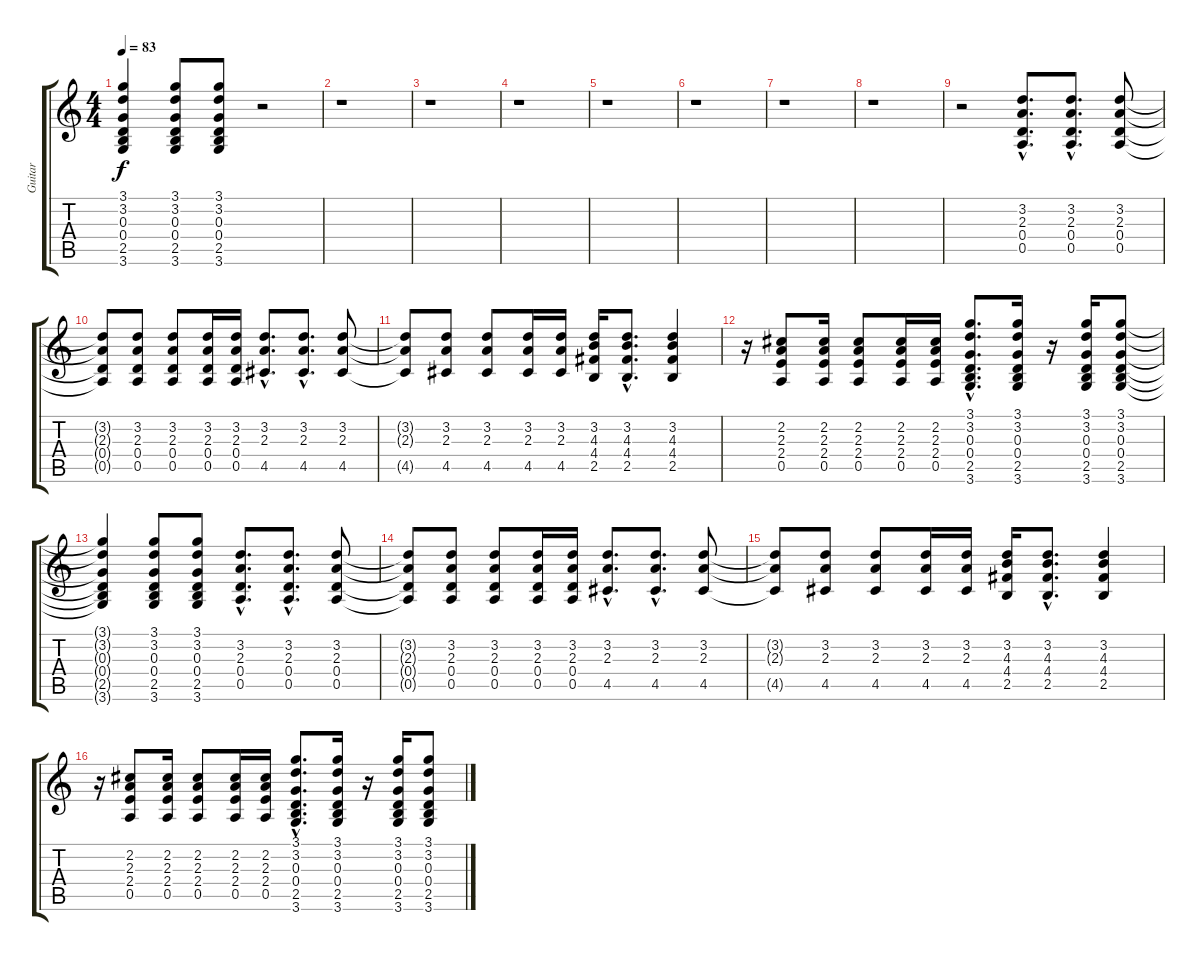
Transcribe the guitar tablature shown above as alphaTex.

\track ("Guitar" "Guitar") {instrument acousticguitarsteel}
\staff {score tabs}
\tuning (E4 B3 G3 D3 A2 E2) {hide}
\ts (4 4)
\tempo 83
\clef g2
\ks c
(3.1{t} 3.2{t} 0.3{t} 0.4{t} 2.5{t} 3.6{t}).4{dy f} (3.1 3.2 0.3 0.4 2.5 3.6).8 (3.1 3.2 0.3 0.4 2.5 3.6).8 r.2 |
r.1 |
r.1 |
r.1 |
r.1 |
r.1 |
r.1 |
r.1 |
r.2 (3.2{hac} 2.3{hac} 0.4{hac} 0.5{hac}).8{d} (3.2{hac} 2.3{hac} 0.4{hac} 0.5{hac}).8{d} (3.2 2.3 0.4 0.5).8 |
(3.2{t} 2.3{t} 0.4{t} 0.5{t}).8 (3.2 2.3 0.4 0.5).8 (3.2 2.3 0.4 0.5).8 (3.2 2.3 0.4 0.5).16 (3.2 2.3 0.4 0.5).16 (3.2{hac} 2.3{hac} 4.5{hac}).8{d} (3.2{hac} 2.3{hac} 4.5{hac}).8{d} (3.2 2.3 4.5).8 |
(3.2{t} 2.3{t} 4.5{t}).8 (3.2 2.3 4.5).8 (3.2 2.3 4.5).8 (3.2 2.3 4.5).16 (3.2 2.3 4.5).16 (3.2 4.3 4.4 2.5).16 (3.2{hac} 4.3{hac} 4.4{hac} 2.5{hac}).8{d} (3.2 4.3 4.4 2.5).4 |
r.16 (2.2 2.3 2.4 0.5).8 (2.2 2.3 2.4 0.5).16 (2.2 2.3 2.4 0.5).8 (2.2 2.3 2.4 0.5).16 (2.2 2.3 2.4 0.5).16 (3.1{hac} 3.2{hac} 0.3{hac} 0.4{hac} 2.5{hac} 3.6{hac}).8{d} (3.1 3.2 0.3 0.4 2.5 3.6).16 r.16 (3.1 3.2 0.3 0.4 2.5 3.6).16 (3.1 3.2 0.3 0.4 2.5 3.6).8 |
(3.1{t} 3.2{t} 0.3{t} 0.4{t} 2.5{t} 3.6{t}).4 (3.1 3.2 0.3 0.4 2.5 3.6).8 (3.1 3.2 0.3 0.4 2.5 3.6).8 (3.2{hac} 2.3{hac} 0.4{hac} 0.5{hac}).8{d} (3.2{hac} 2.3{hac} 0.4{hac} 0.5{hac}).8{d} (3.2 2.3 0.4 0.5).8 |
(3.2{t} 2.3{t} 0.4{t} 0.5{t}).8 (3.2 2.3 0.4 0.5).8 (3.2 2.3 0.4 0.5).8 (3.2 2.3 0.4 0.5).16 (3.2 2.3 0.4 0.5).16 (3.2{hac} 2.3{hac} 4.5{hac}).8{d} (3.2{hac} 2.3{hac} 4.5{hac}).8{d} (3.2 2.3 4.5).8 |
(3.2{t} 2.3{t} 4.5{t}).8 (3.2 2.3 4.5).8 (3.2 2.3 4.5).8 (3.2 2.3 4.5).16 (3.2 2.3 4.5).16 (3.2 4.3 4.4 2.5).16 (3.2{hac} 4.3{hac} 4.4{hac} 2.5{hac}).8{d} (3.2 4.3 4.4 2.5).4 |
r.16 (2.2 2.3 2.4 0.5).8 (2.2 2.3 2.4 0.5).16 (2.2 2.3 2.4 0.5).8 (2.2 2.3 2.4 0.5).16 (2.2 2.3 2.4 0.5).16 (3.1{hac} 3.2{hac} 0.3{hac} 0.4{hac} 2.5{hac} 3.6{hac}).8{d} (3.1 3.2 0.3 0.4 2.5 3.6).16 r.16 (3.1 3.2 0.3 0.4 2.5 3.6).16 (3.1 3.2 0.3 0.4 2.5 3.6).8
